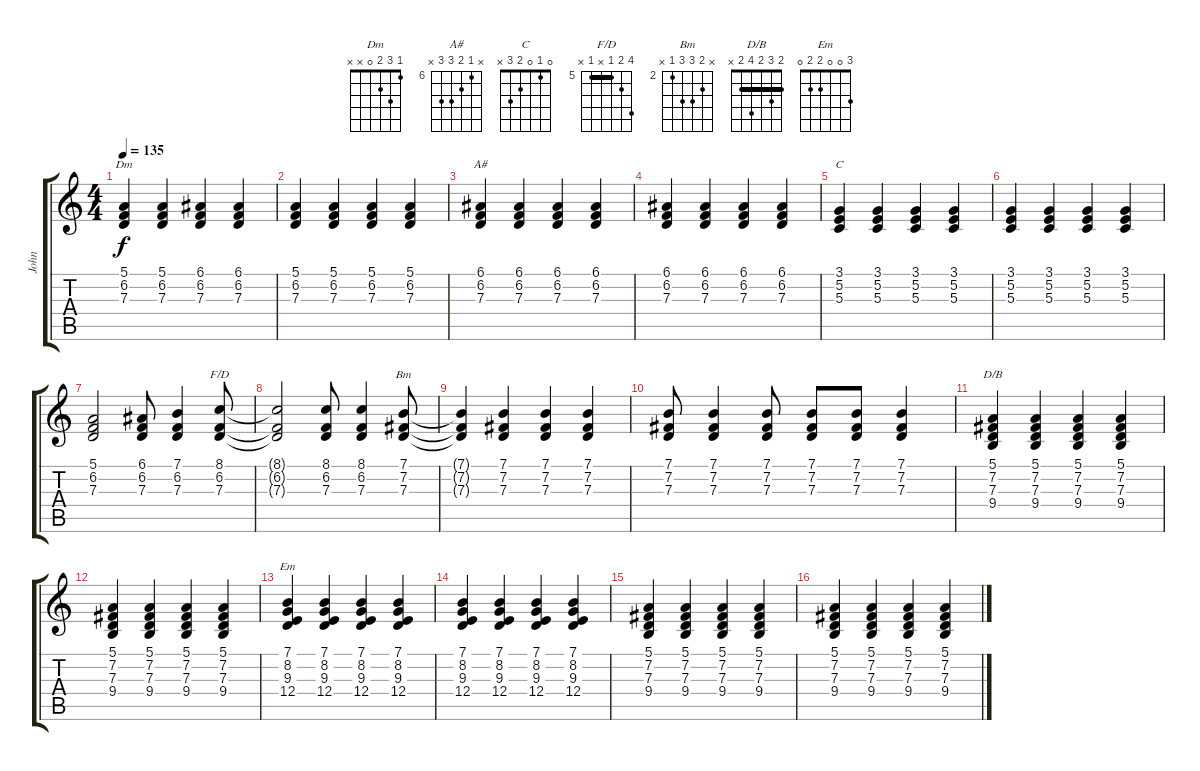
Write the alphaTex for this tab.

\track ("John" "John") {instrument acousticgrandpiano}
\staff {score tabs}
\tuning (E4 B3 G3 D3 A2 E2) {hide}
\chord ("Dm" 1 3 2 0 x x)
\chord ("A#" x 6 7 8 8 x) {firstfret 6}
\chord ("C" 0 1 0 2 3 x)
\chord ("F/D" 8 6 5 x 5 x) {firstfret 5 barre 5}
\chord ("Bm" x 3 4 4 2 x) {firstfret 2}
\chord ("D/B" 2 3 2 4 2 x) {barre 2}
\chord ("Em" 3 0 0 2 2 0)
\ts (4 4)
\tempo 135
\clef g2
\ks c
(5.1 6.2 7.3).4{ch "Dm" dy f} (5.1 6.2 7.3).4 (6.1 6.2 7.3).4 (6.1 6.2 7.3).4 |
(5.1 6.2 7.3).4 (5.1 6.2 7.3).4 (5.1 6.2 7.3).4 (5.1 6.2 7.3).4 |
(6.1 6.2 7.3).4{ch "A#"} (6.1 6.2 7.3).4 (6.1 6.2 7.3).4 (6.1 6.2 7.3).4 |
(6.1 6.2 7.3).4 (6.1 6.2 7.3).4 (6.1 6.2 7.3).4 (6.1 6.2 7.3).4 |
(3.1 5.2 5.3).4{ch "C"} (3.1 5.2 5.3).4 (3.1 5.2 5.3).4 (3.1 5.2 5.3).4 |
(3.1 5.2 5.3).4 (3.1 5.2 5.3).4 (3.1 5.2 5.3).4 (3.1 5.2 5.3).4 |
(5.1 6.2 7.3).2 (6.1 6.2 7.3).8 (7.1 6.2 7.3).4 (8.1 6.2 7.3).8{ch "F/D"} |
(8.1{t} 6.2{t} 7.3{t}).2 (8.1 6.2 7.3).8 (8.1 6.2 7.3).4 (7.1 7.2 7.3).8{ch "Bm"} |
(7.1{t} 7.2{t} 7.3{t}).4 (7.1 7.2 7.3).4 (7.1 7.2 7.3).4 (7.1 7.2 7.3).4 |
(7.1 7.2 7.3).8 (7.1 7.2 7.3).4 (7.1 7.2 7.3).8 (7.1 7.2 7.3).8 (7.1 7.2 7.3).8 (7.1 7.2 7.3).4 |
(5.1 7.2 7.3 9.4).4{ch "D/B"} (5.1 7.2 7.3 9.4).4 (5.1 7.2 7.3 9.4).4 (5.1 7.2 7.3 9.4).4 |
(5.1 7.2 7.3 9.4).4 (5.1 7.2 7.3 9.4).4 (5.1 7.2 7.3 9.4).4 (5.1 7.2 7.3 9.4).4 |
(7.1 8.2 9.3 12.4).4{ch "Em"} (7.1 8.2 9.3 12.4).4 (7.1 8.2 9.3 12.4).4 (7.1 8.2 9.3 12.4).4 |
(7.1 8.2 9.3 12.4).4 (7.1 8.2 9.3 12.4).4 (7.1 8.2 9.3 12.4).4 (7.1 8.2 9.3 12.4).4 |
(5.1 7.2 7.3 9.4).4 (5.1 7.2 7.3 9.4).4 (5.1 7.2 7.3 9.4).4 (5.1 7.2 7.3 9.4).4 |
(5.1 7.2 7.3 9.4).4 (5.1 7.2 7.3 9.4).4 (5.1 7.2 7.3 9.4).4 (5.1 7.2 7.3 9.4).4
